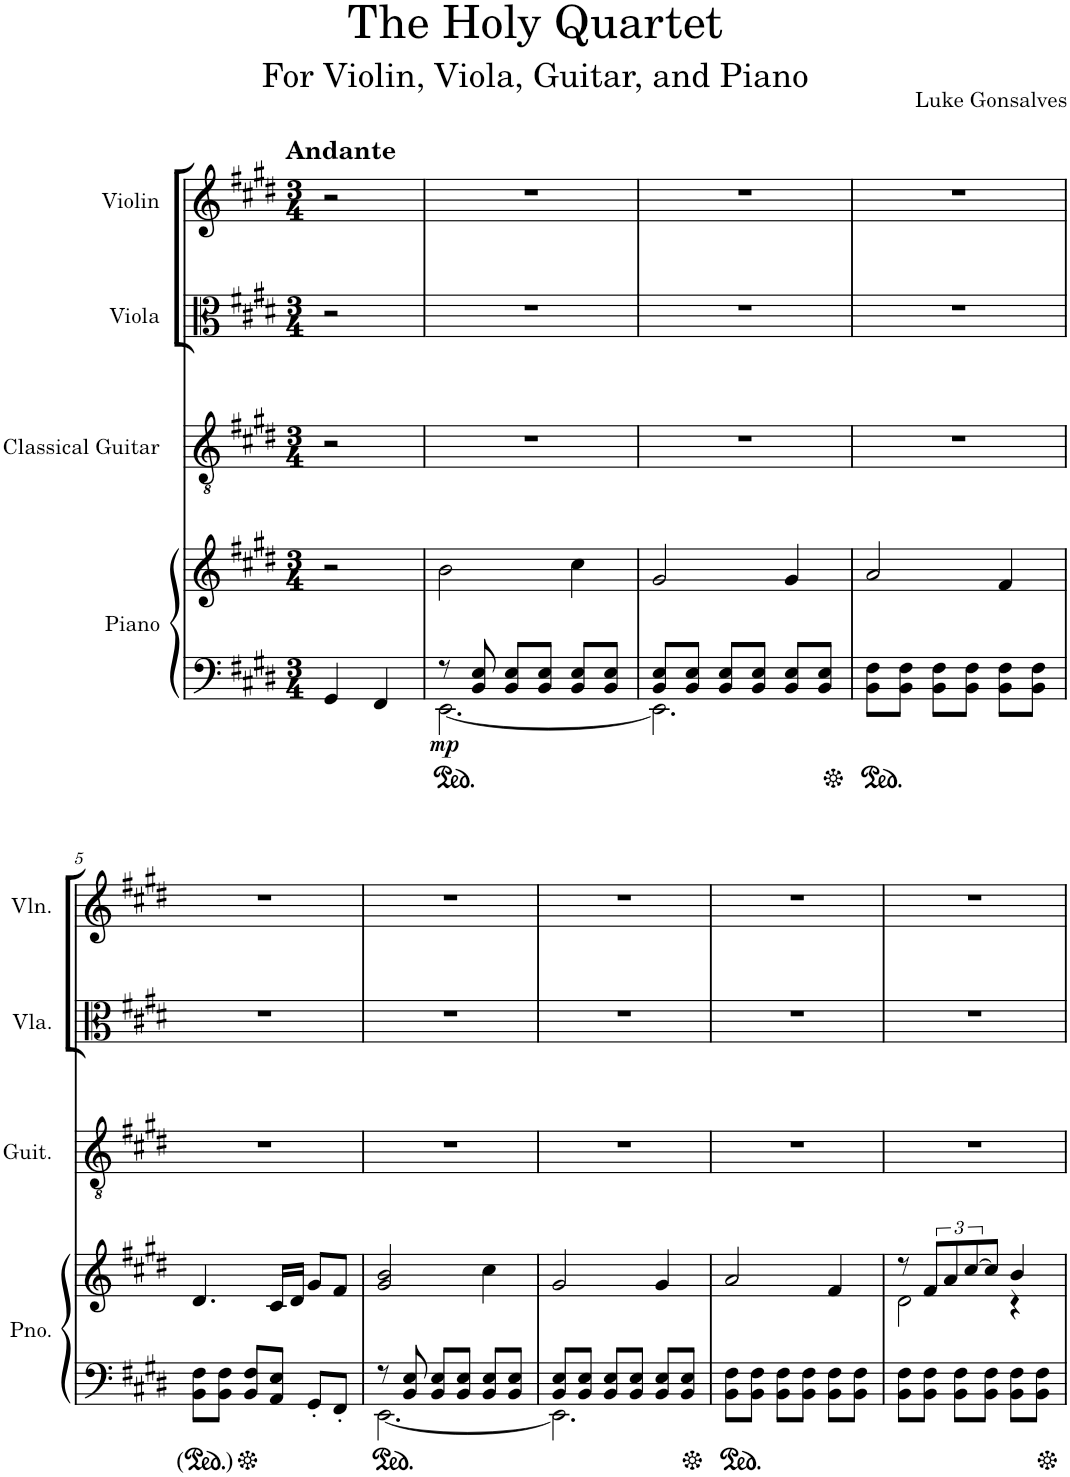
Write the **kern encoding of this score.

**kern	**kern	**dynam	**kern	**kern	**kern
*part4	*part4	*part4	*part3	*part2	*part1
*staff5	*staff4	*staff4/5	*staff3	*staff2	*staff1
*I"Piano	*	*	*I"Classical Guitar	*I"Viola	*I"Violin
*I'Pno.	*	*	*I'Guit.	*I'Vla.	*I'Vln.
*clefF4	*clefG2	*	*clefGv2	*clefC3	*clefG2
*k[f#c#g#d#]	*k[f#c#g#d#]	*	*k[f#c#g#d#]	*k[f#c#g#d#]	*k[f#c#g#d#]
*M3/4	*M3/4	*	*M3/4	*M3/4	*M3/4
=1	=1	=1	=1	=1	=1
!	!	!	!	!	!LO:TX:a:B:t=Andante
4GG#/	2r	.	2r	2r	2r
4FF#/	.	.	.	.	.
=2	=2	=2	=2	=2	=2
*^	*	*	*	*	*
!	!	!	!LO:DY:b=2	!	!	!
8r	[2.EE\	2b\	mp	2.r	2.r	2.r
8BB/ 8E/	.	.	.	.	.	.
8BB/ 8E/L	.	.	.	.	.	.
8BB/ 8E/J	.	.	.	.	.	.
8BB/ 8E/L	.	4cc#\	.	.	.	.
8BB/ 8E/J	.	.	.	.	.	.
=3	=3	=3	=3	=3	=3	=3
8BB/ 8E/L	2.EE\]	2g#/	.	2.r	2.r	2.r
8BB/ 8E/J	.	.	.	.	.	.
8BB/ 8E/L	.	.	.	.	.	.
8BB/ 8E/J	.	.	.	.	.	.
8BB/ 8E/L	.	4g#/	.	.	.	.
8BB/ 8E/J	.	.	.	.	.	.
*v	*v	*	*	*	*	*
=4	=4	=4	=4	=4	=4
8BB\ 8F#\L	2a/	.	2.r	2.r	2.r
8BB\ 8F#\J	.	.	.	.	.
8BB\ 8F#\L	.	.	.	.	.
8BB\ 8F#\J	.	.	.	.	.
8BB\ 8F#\L	4f#/	.	.	.	.
8BB\ 8F#\J	.	.	.	.	.
!!LO:LB:g=z
=5	=5	=5	=5	=5	=5
8BB\ 8F#\L	4.d#/	.	2.r	2.r	2.r
8BB\ 8F#\J	.	.	.	.	.
8BB/ 8F#/L	.	.	.	.	.
8AA/ 8E/J	16c#/LL	.	.	.	.
.	16d#/JJ	.	.	.	.
8GG#'/L	8g#/L	.	.	.	.
8FF#'/J	8f#/J	.	.	.	.
=6	=6	=6	=6	=6	=6
*^	*	*	*	*	*
8r	[2.EE\	2g#/ 2b/	.	2.r	2.r	2.r
8BB/ 8E/	.	.	.	.	.	.
8BB/ 8E/L	.	.	.	.	.	.
8BB/ 8E/J	.	.	.	.	.	.
8BB/ 8E/L	.	4cc#\	.	.	.	.
8BB/ 8E/J	.	.	.	.	.	.
=7	=7	=7	=7	=7	=7	=7
8BB/ 8E/L	2.EE\]	2g#/	.	2.r	2.r	2.r
8BB/ 8E/J	.	.	.	.	.	.
8BB/ 8E/L	.	.	.	.	.	.
8BB/ 8E/J	.	.	.	.	.	.
8BB/ 8E/L	.	4g#/	.	.	.	.
8BB/ 8E/J	.	.	.	.	.	.
*v	*v	*	*	*	*	*
=8	=8	=8	=8	=8	=8
8BB\ 8F#\L	2a/	.	2.r	2.r	2.r
8BB\ 8F#\J	.	.	.	.	.
8BB\ 8F#\L	.	.	.	.	.
8BB\ 8F#\J	.	.	.	.	.
8BB\ 8F#\L	4f#/	.	.	.	.
8BB\ 8F#\J	.	.	.	.	.
=9	=9	=9	=9	=9	=9
*	*^	*	*	*	*
8BB\ 8F#\L	8r	2d#\	.	2.r	2.r	2.r
8BB\ 8F#\J	12f#/L	.	.	.	.	.
.	12a/	.	.	.	.	.
8BB\ 8F#\L	.	.	.	.	.	.
.	[12cc#/	.	.	.	.	.
8BB\ 8F#\J	8cc#/J]	.	.	.	.	.
8BB\ 8F#\L	4b/	4r	.	.	.	.
8BB\ 8F#\J	.	.	.	.	.	.
*	*v	*v	*	*	*	*
=	=	=	=	=	=
*-	*-	*-	*-	*-	*-
